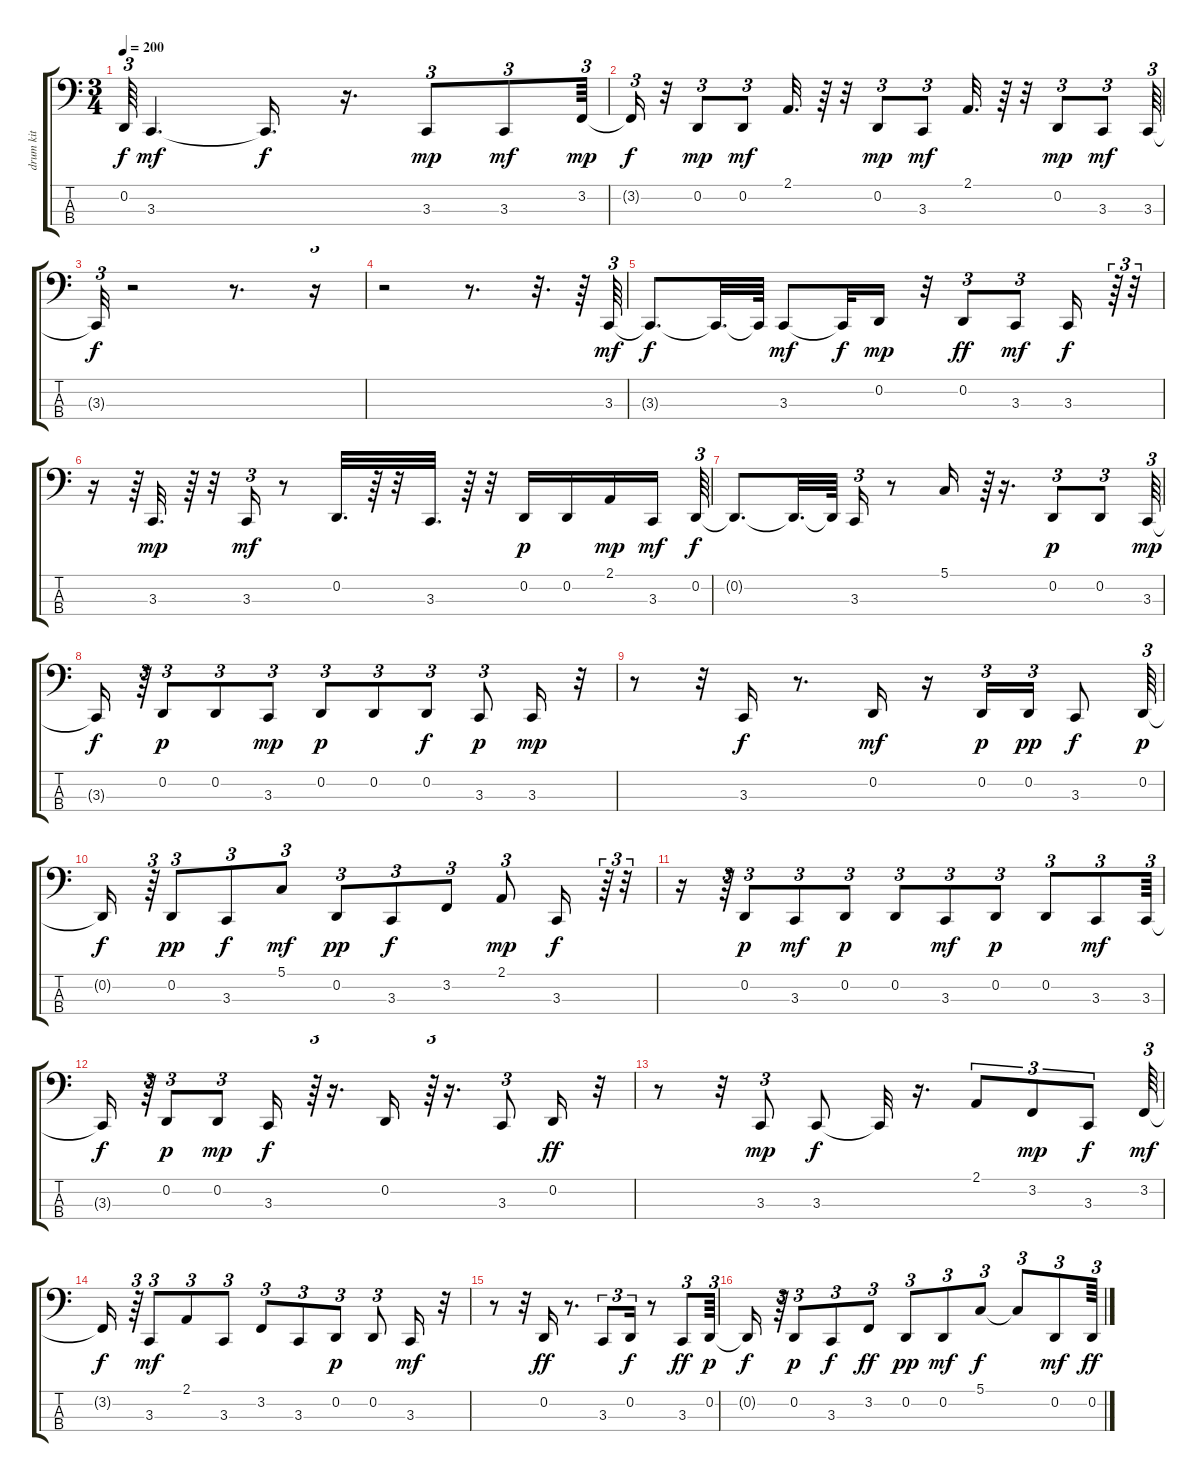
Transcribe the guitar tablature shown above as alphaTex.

\track (" drum kit (bass dr./snare dr./tom)" " drum kit ") {instrument brightacousticpiano}
\staff {score tabs}
\tuning (G2 D2 A1 E1) {hide}
\ts (3 4)
\tempo 200
\clef f4
\ks c
0.2{t}.64{tu (3 2) dy f} 3.3.4{d dy mf} 3.3{t}.16{d dy f} r.16{d} 3.3.8{tu (3 2) dy mp} 3.3.8{tu (3 2) dy mf} 3.2.64{tu (3 2) dy mp} |
3.2{t}.16{tu (3 2) dy f} r.32 0.2.8{tu (3 2) dy mp} 0.2.8{tu (3 2) dy mf} 2.1.32{d} r.64 r.32 0.2.8{tu (3 2) dy mp} 3.3.8{tu (3 2) dy mf} 2.1.32{d} r.64 r.32 0.2.8{tu (3 2) dy mp} 3.3.8{tu (3 2) dy mf} 3.3.64{tu (3 2)} |
3.3{t}.32{tu (3 2) dy f} r.2 r.8{d} r.16{tu (3 2)} |
r.2 r.8{d} r.32{d} r.64 3.3.64{tu (3 2) dy mf} |
3.3{t}.8{d dy f} 3.3{t}.32{d} 3.3{t}.64 3.3.8{dy mf} 3.3{t}.32{dy f} 0.2.16{dy mp} r.32 0.2.8{tu (3 2) dy ff} 3.3.8{tu (3 2) dy mf} 3.3.16{dy f} r.64{tu (3 2)} r.32{tu (3 2)} |
r.16 r.64{tu (3 2)} 3.3.32{d dy mp} r.64 r.32 3.3.16{tu (3 2) dy mf} r.8 0.2.32{d} r.64 r.32 3.3.32{d} r.64 r.32 0.2.16{dy p} 0.2.16 2.1.16{dy mp} 3.3.16{dy mf} 0.2.64{tu (3 2) dy f} |
0.2{t}.8{d} 0.2{t}.32{d} 0.2{t}.64 3.3.16{tu (3 2)} r.8 5.1.16 r.64{tu (3 2)} r.16{d} 0.2.8{tu (3 2) dy p} 0.2.8{tu (3 2)} 3.3.64{tu (3 2) dy mp} |
3.3{t}.16{dy f} r.64{tu (3 2)} 0.2.8{tu (3 2) dy p} 0.2.8{tu (3 2)} 3.3.8{tu (3 2) dy mp} 0.2.8{tu (3 2) dy p} 0.2.8{tu (3 2)} 0.2.8{tu (3 2) dy f} 3.3.8{tu (3 2) dy p} 3.3.16{dy mp} r.32 |
r.8 r.32 3.3.16{dy f} r.8{d} 0.2.16{dy mf} r.16 0.2.16{tu (3 2) dy p} 0.2.16{tu (3 2) dy pp} 3.3.8{dy f} 0.2.64{tu (3 2) dy p} |
0.2{t}.16{dy f} r.64{tu (3 2)} 0.2.8{tu (3 2) dy pp} 3.3.8{tu (3 2) dy f} 5.1.8{tu (3 2) dy mf} 0.2.8{tu (3 2) dy pp} 3.3.8{tu (3 2) dy f} 3.2.8{tu (3 2)} 2.1.8{tu (3 2) dy mp} 3.3.16{dy f} r.64{tu (3 2)} r.32{tu (3 2)} |
r.16 r.64{tu (3 2)} 0.2.8{tu (3 2) dy p} 3.3.8{tu (3 2) dy mf} 0.2.8{tu (3 2) dy p} 0.2.8{tu (3 2)} 3.3.8{tu (3 2) dy mf} 0.2.8{tu (3 2) dy p} 0.2.8{tu (3 2)} 3.3.8{tu (3 2) dy mf} 3.3.64{tu (3 2)} |
3.3{t}.16{dy f} r.64{tu (3 2)} 0.2.8{tu (3 2) dy p} 0.2.8{tu (3 2) dy mp} 3.3.16{dy f} r.64{tu (3 2)} r.16{d} 0.2.16 r.64{tu (3 2)} r.16{d} 3.3.8{tu (3 2)} 0.2.16{dy ff} r.32 |
r.8 r.32 3.3.8{tu (3 2) dy mp} 3.3.8{dy f} 3.3{t}.32 r.16{d} 2.1.8{tu (3 2)} 3.2.8{tu (3 2) dy mp} 3.3.8{tu (3 2) dy f} 3.2.64{tu (3 2) dy mf} |
3.2{t}.16{dy f} r.64{tu (3 2)} 3.3.8{tu (3 2) dy mf} 2.1.8{tu (3 2)} 3.3.8{tu (3 2)} 3.2.8{tu (3 2)} 3.3.8{tu (3 2)} 0.2.8{tu (3 2) dy p} 0.2.8{tu (3 2)} 3.3.16{dy mf} r.32 |
r.8 r.32 0.2.16{dy ff} r.8{d} 3.3.8{tu (3 2)} 0.2.16{tu (3 2) dy f} r.8 3.3.8{tu (3 2) dy ff} 0.2.64{tu (3 2) dy p} |
0.2{t}.16{dy f} r.64{tu (3 2)} 0.2.8{tu (3 2) dy p} 3.3.8{tu (3 2) dy f} 3.2.8{tu (3 2) dy ff} 0.2.8{tu (3 2) dy pp} 0.2.8{tu (3 2) dy mf} 5.1.8{tu (3 2) dy f} 5.1{t}.8{tu (3 2)} 0.2.8{tu (3 2) dy mf} 0.2.64{tu (3 2) dy ff}
